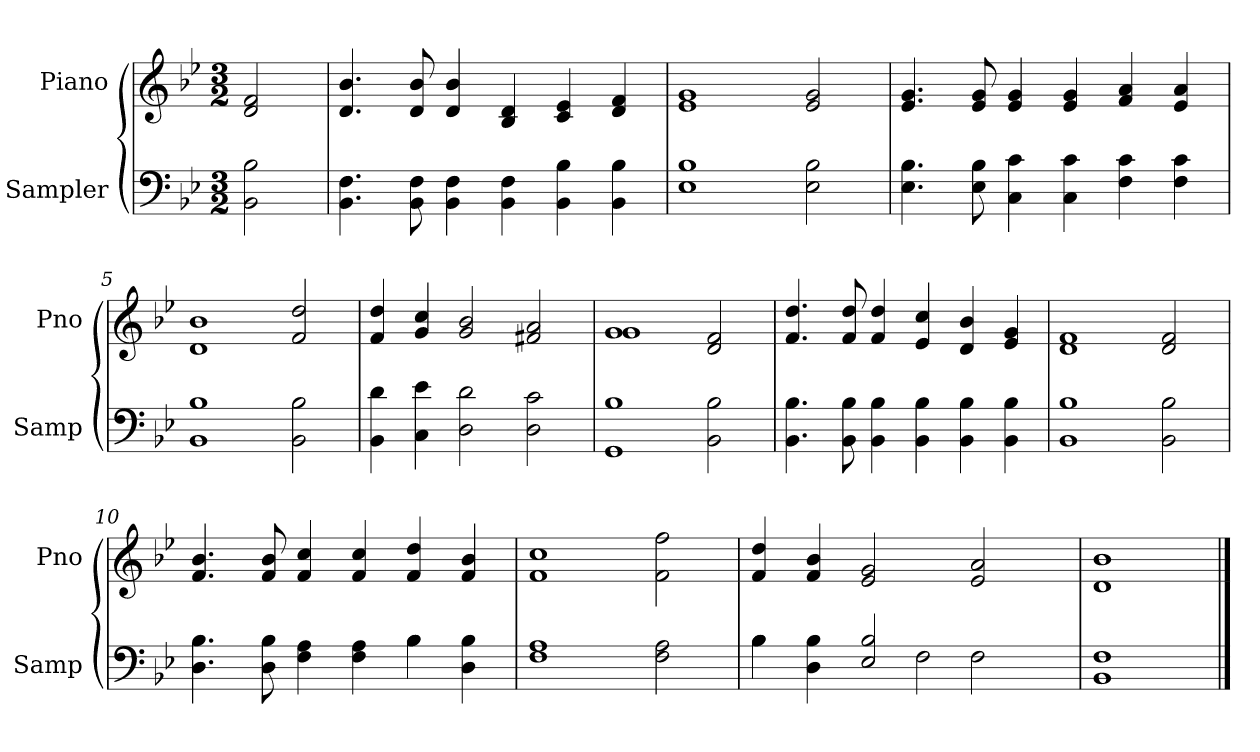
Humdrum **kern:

**kern	**kern
*part2	*part1
*staff2	*staff1
*I"Sampler	*I"Piano
*I'Samp	*I'Pno
*clefF4	*clefG2
*k[b-e-]	*k[b-e-]
*B-:	*B-:
*M3/2	*M3/2
=1	=1
2BB- 2B-	2d 2f
=2	=2
4.BB- 4.F	4.d 4.b-
8BB- 8F	8d 8b-
4BB- 4F	4d 4b-
4BB- 4F	4B- 4d
4BB- 4B-	4c 4e-
4BB- 4B-	4d 4f
=3	=3
1E- 1B-	1e- 1g
2E- 2B-	2e- 2g
=4	=4
4.E- 4.B-	4.e- 4.g
8E- 8B-	8e- 8g
4C 4c	4e- 4g
4C 4c	4e- 4g
4F 4c	4f 4a
4F 4c	4e- 4a
=5	=5
1BB- 1B-	1d 1b-
2BB- 2B-	2f 2dd
=6	=6
4BB- 4d	4f 4dd
4C 4e-	4g 4cc
2D 2d	2g 2b-
2D 2c	2f#X 2a
=7	=7
*	*^
1GG 1B-	1g/	1g
2BB- 2B-	2d 2f	2ryy
*	*v	*v
=8	=8
4.BB- 4.B-	4.f 4.dd
8BB- 8B-	8f 8dd
4BB- 4B-	4f 4dd
4BB- 4B-	4e- 4cc
4BB- 4B-	4d 4b-
4BB- 4B-	4e- 4g
=9	=9
1BB- 1B-	1d 1f
2BB- 2B-	2d 2f
=10	=10
*^	*
4.D 4.B-	1ryy	4.f 4.b-
8D 8B-	.	8f 8b-
4F 4A	.	4f 4cc
4F 4A	.	4f 4cc
4B-\	4B-	4f 4dd
4D 4B-	4ryy	4f 4b-
*v	*v	*
=11	=11
1F 1A	1f 1cc
2F 2A	2f 2ff
=12	=12
*^	*
4B-\	4B-	4f 4dd
4D 4B-	2ryy	4f 4b-
2E- 2B-	.	2e- 2g
.	2F	.
2F\	.	2e- 2a
.	4ryy	.
*v	*v	*
=13	=13
1BB- 1F	1d 1b-
==	==
*-	*-
